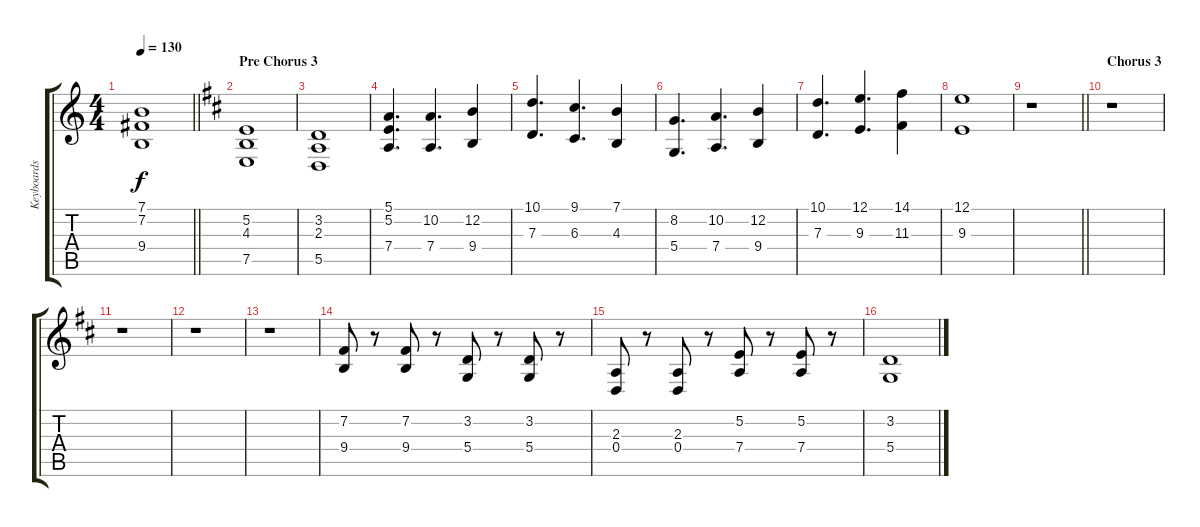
\track ("Keyboards" "Keyboards") {instrument stringensemble1}
\staff {score tabs}
\tuning (E4 B3 G3 D3 A2 E2) {hide}
\ts (4 4)
\tempo 130
\clef g2
\barLineRight lightlight
\ks c
(7.1 7.2 9.4).1{dy f} |
\section ("" "Pre Chorus 3")
\ks d
(5.2 4.3 7.5).1 |
(3.2 2.3 5.5).1 |
(5.1 5.2 7.4).4{d} (10.2 7.4).4{d} (12.2 9.4).4 |
(10.1 7.3).4{d} (9.1 6.3).4{d} (7.1 4.3).4 |
(8.2 5.4).4{d} (10.2 7.4).4{d} (12.2 9.4).4 |
(10.1 7.3).4{d} (12.1 9.3).4{d} (14.1 11.3).4 |
(12.1 9.3).1 |
\barLineRight lightlight
r.1 |
\section ("" "Chorus 3")
r.1 |
r.1 |
r.1 |
r.1 |
(7.2 9.4).8 r.8 (7.2 9.4).8 r.8 (3.2 5.4).8 r.8 (3.2 5.4).8 r.8 |
(2.3 0.4).8 r.8 (2.3 0.4).8 r.8 (5.2 7.4).8 r.8 (5.2 7.4).8 r.8 |
(3.2 5.4).1
